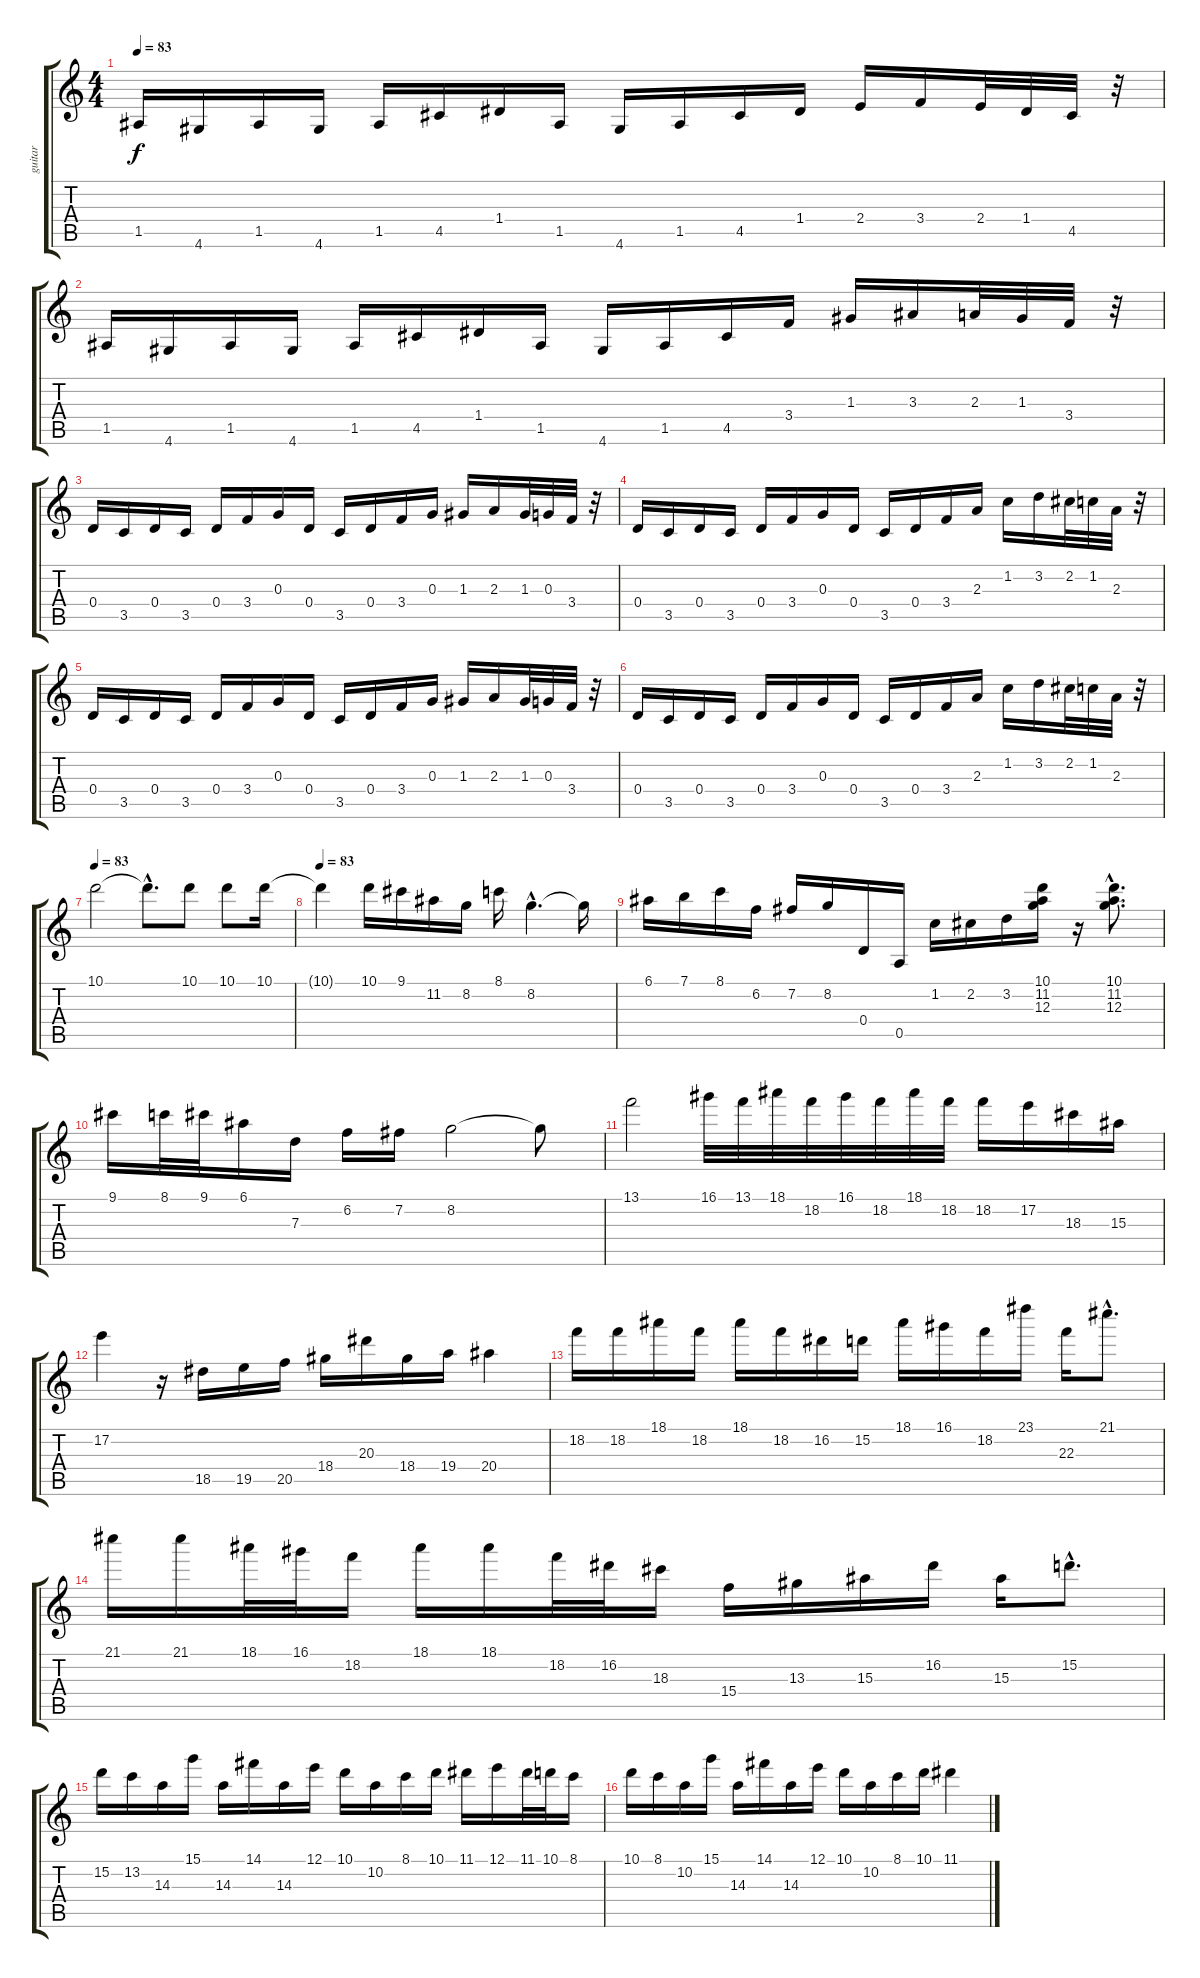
\track ("guitar" "guitar") {instrument distortionguitar}
\staff {score tabs}
\tuning (E4 B3 G3 D3 A2 E2) {hide}
\ts (4 4)
\tempo 83
\clef g2
\ks c
1.5.16{dy f} 4.6.16 1.5.16 4.6.16 1.5.16 4.5.16 1.4.16 1.5.16 4.6.16 1.5.16 4.5.16 1.4.16 2.4.16 3.4.16 2.4.32 1.4.32 4.5.32 r.32 |
1.5.16 4.6.16 1.5.16 4.6.16 1.5.16 4.5.16 1.4.16 1.5.16 4.6.16 1.5.16 4.5.16 3.4.16 1.3.16 3.3.16 2.3.32 1.3.32 3.4.32 r.32 |
0.4.16 3.5.16 0.4.16 3.5.16 0.4.16 3.4.16 0.3.16 0.4.16 3.5.16 0.4.16 3.4.16 0.3.16 1.3.16 2.3.16 1.3.32 0.3.32 3.4.32 r.32 |
0.4.16 3.5.16 0.4.16 3.5.16 0.4.16 3.4.16 0.3.16 0.4.16 3.5.16 0.4.16 3.4.16 2.3.16 1.2.16 3.2.16 2.2.32 1.2.32 2.3.32 r.32 |
0.4.16 3.5.16 0.4.16 3.5.16 0.4.16 3.4.16 0.3.16 0.4.16 3.5.16 0.4.16 3.4.16 0.3.16 1.3.16 2.3.16 1.3.32 0.3.32 3.4.32 r.32 |
0.4.16 3.5.16 0.4.16 3.5.16 0.4.16 3.4.16 0.3.16 0.4.16 3.5.16 0.4.16 3.4.16 2.3.16 1.2.16 3.2.16 2.2.32 1.2.32 2.3.32 r.32 |
\tempo 83
10.1.2 10.1{hac t}.8{d} 10.1.8 10.1.8 10.1.16 |
\tempo 83
10.1{t}.4 10.1.16 9.1.16 11.2.16 8.2.16 8.1.16 8.2{hac}.4{d} 8.2{t}.16 |
6.1.16 7.1.16 8.1.16 6.2.16 7.2.16 8.2.16 0.4.16 0.5.16 1.2.16 2.2.16 3.2.16 (10.1 11.2 12.3).16 r.16 (10.1{hac} 11.2{hac} 12.3{hac}).8{d} |
9.1.16 8.1.32 9.1.32 6.1.16 7.3.16 6.2.16 7.2.16 8.2.2 8.2{t}.8 |
13.1.2 16.1.32 13.1.32 18.1.32 18.2.32 16.1.32 18.2.32 18.1.32 18.2.32 18.2.16 17.2.16 18.3.16 15.3.16 |
17.2.4 r.16 18.5.16 19.5.16 20.5.16 18.4.16 20.3.16 18.4.16 19.4.16 20.4.4 |
18.2.16 18.2.16 18.1.16 18.2.16 18.1.16 18.2.16 16.2.16 15.2.16 18.1.16 16.1.16 18.2.16 23.1.16 22.3.16 21.1{hac}.8{d} |
21.1.16 21.1.16 18.1.32 16.1.32 18.2.16 18.1.16 18.1.16 18.2.32 16.2.32 18.3.16 15.4.16 13.3.16 15.3.16 16.2.16 15.3.16 15.2{hac}.8{d} |
15.2.16 13.2.16 14.3.16 15.1.16 14.3.16 14.1.16 14.3.16 12.1.16 10.1.16 10.2.16 8.1.16 10.1.16 11.1.16 12.1.16 11.1.32 10.1.32 8.1.16 |
10.1.16 8.1.16 10.2.16 15.1.16 14.3.16 14.1.16 14.3.16 12.1.16 10.1.16 10.2.16 8.1.16 10.1.16 11.1.4
